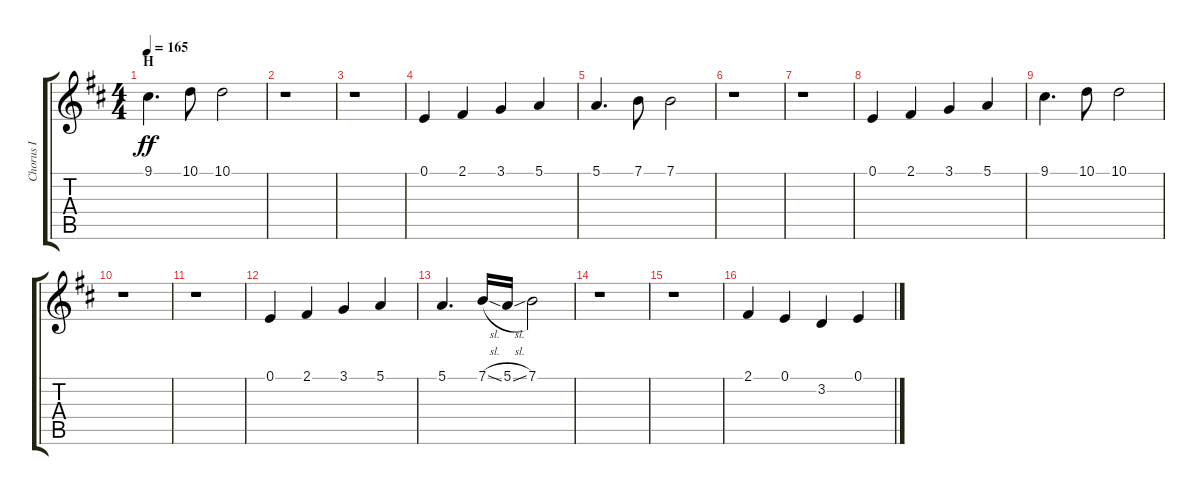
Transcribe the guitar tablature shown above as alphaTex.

\track ("Chorus I" "Chorus I") {instrument voiceoohs}
\staff {score tabs}
\tuning (E4 B3 G3 D3 A2 E2) {hide}
\ts (4 4)
\section ("" "H")
\tempo 165
\clef g2
\ks d
9.1.4{d dy ff} 10.1.8 10.1.2 |
r.1 |
r.1 |
0.1.4 2.1.4 3.1.4 5.1.4 |
5.1.4{d} 7.1.8 7.1.2 |
r.1 |
r.1 |
0.1.4 2.1.4 3.1.4 5.1.4 |
9.1.4{d} 10.1.8 10.1.2 |
r.1 |
r.1 |
0.1.4 2.1.4 3.1.4 5.1.4 |
5.1.4{d} 7.1{sl}.16 5.1{sl}.16 7.1.2 |
r.1 |
r.1 |
2.1.4 0.1.4 3.2.4 0.1.4
